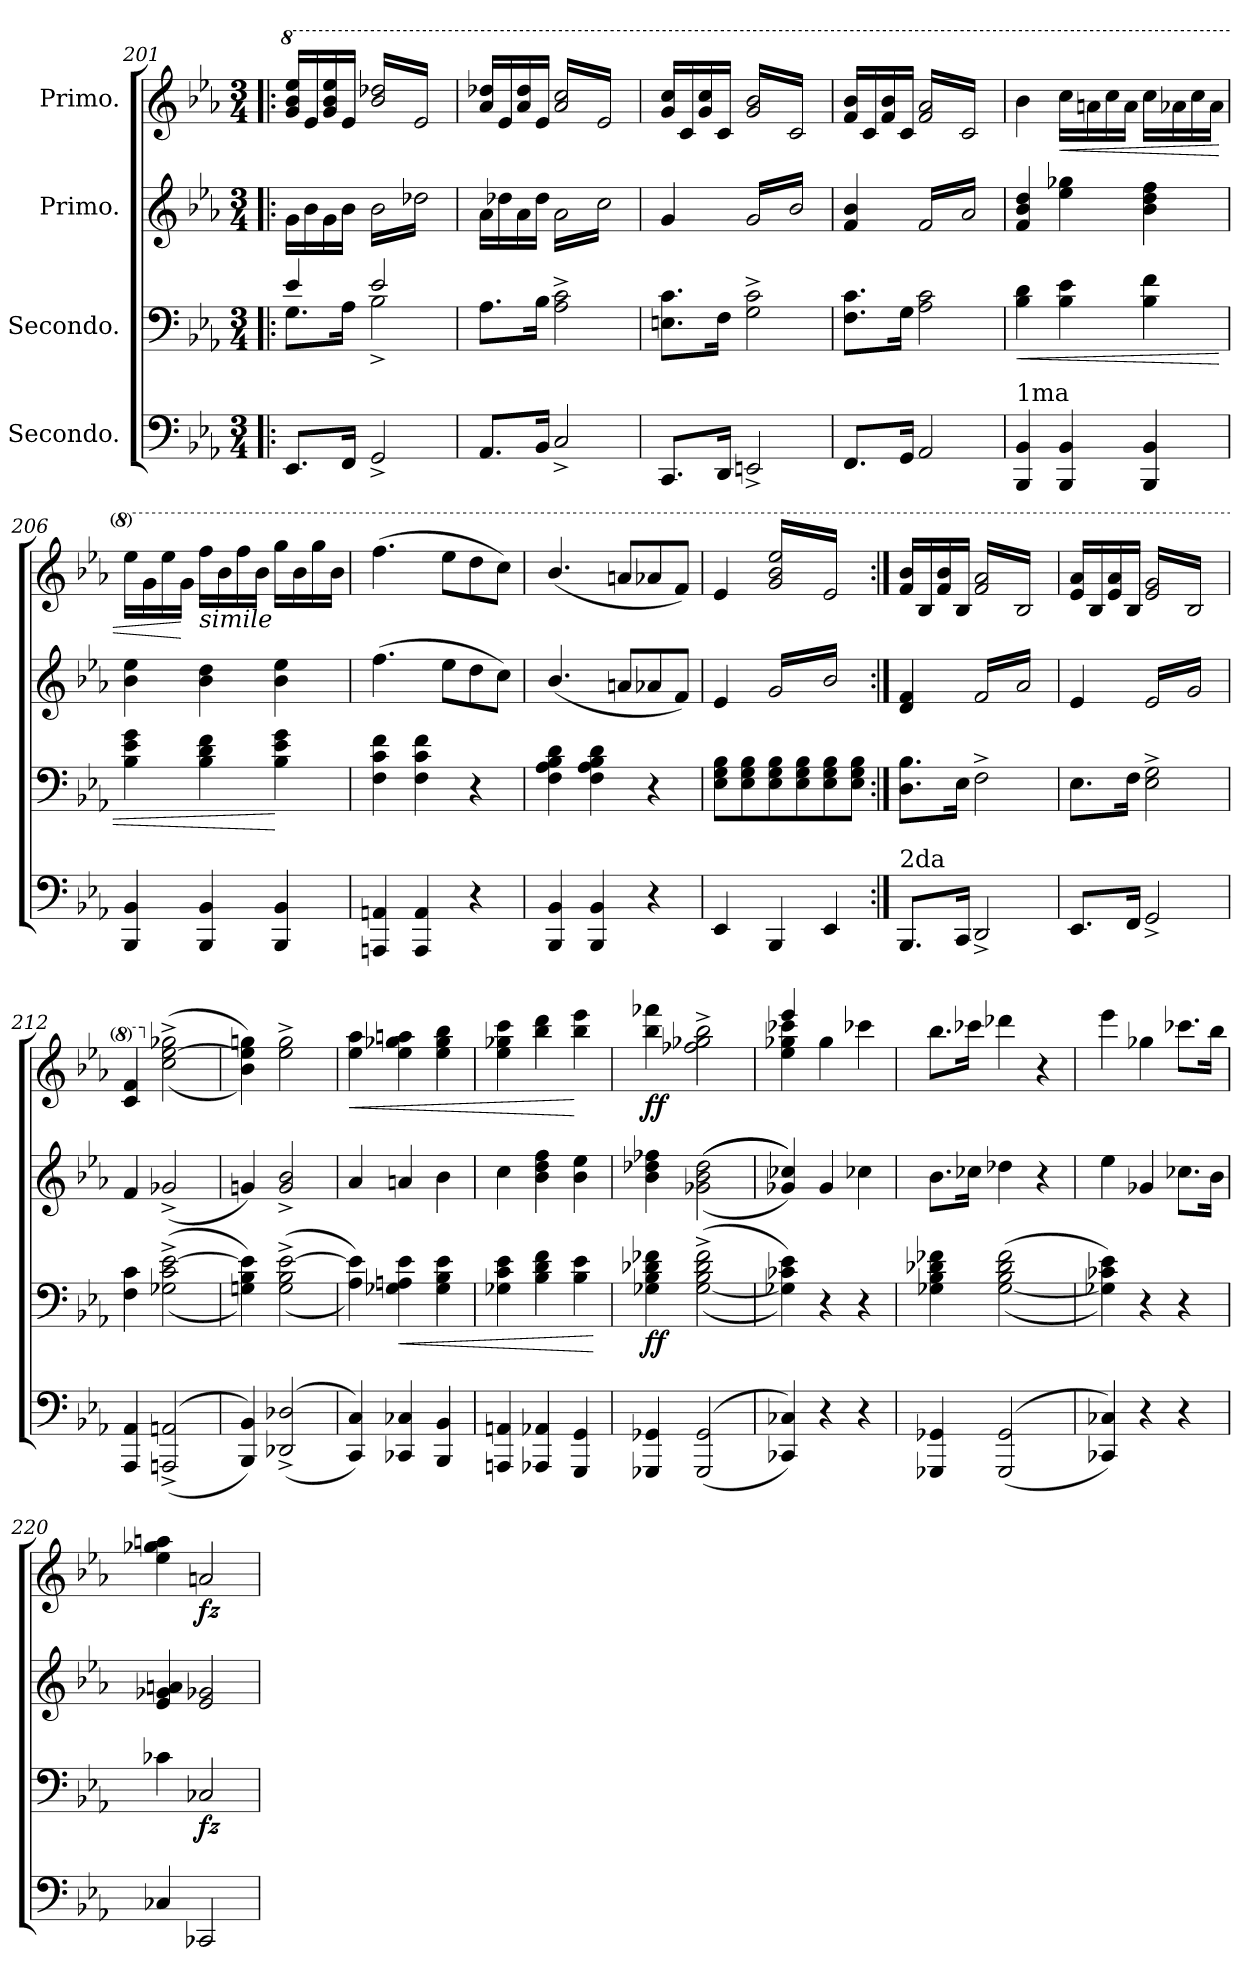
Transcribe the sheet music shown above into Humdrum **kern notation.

**kern	**kern	**dynam	**kern	**kern	**dynam
*part4	*part3	*part3	*part2	*part1	*part1
*staff4	*staff3	*staff3	*staff2	*staff1	*staff1
*I"Secondo.	*I"Secondo.	*	*I"Primo.	*I"Primo.	*
*clefF4	*clefF4	*	*clefG2	*clefG2	*
*k[b-e-a-]	*k[b-e-a-]	*	*k[b-e-a-]	*k[b-e-a-]	*
*c:	*c:	*	*c:	*c:	*
*M3/4	*M3/4	*	*M3/4	*M3/4	*
=201!|:	=201!|:	=201!|:	=201!|:	=201!|:	=201!|:
*	*^	*	*	*	*
*	*	*	*	*	*8va	*
8.EE-/L	4e-/	8.G\L	.	16g\LL	16gg/ 16bb-/ 16eee-/LL	.
.	.	.	.	16b-\	16ee-/	.
.	.	.	.	16g\	16gg/ 16bb-/ 16eee-/	.
16FF/Jk	.	16A-\Jk	.	16b-\JJ	16ee-/JJ	.
*	*	*	*	*tremolo	*	*
*	*	*	*	*	*tremolo	*
2GG^/	2e-/	2B-^<\	.	16b-\LL	16bb-/ 16ddd-X/LL	.
.	.	.	.	16dd-\	16ee-/	.
.	.	.	.	16b-\	16bb-/ 16ddd-X/	.
.	.	.	.	16dd-\	16ee-/	.
.	.	.	.	16b-\	16bb-/ 16ddd-X/	.
.	.	.	.	16dd-\	16ee-/	.
.	.	.	.	16b-\	16bb-/ 16ddd-X/	.
.	.	.	.	16dd-\JJ	16ee-/JJ	.
*	*	*	*	*	*Xtremolo	*
*	*	*	*	*Xtremolo	*	*
*	*v	*v	*	*	*	*
=202	=202	=202	=202	=202	=202
8.AA-/L	8.A-\L	.	16a-\LL	16aa-/ 16ddd-X/LL	.
.	.	.	16dd-X\	16ee-/	.
.	.	.	16a-\	16aa-/ 16ddd-/	.
16BB-/Jk	16B-\Jk	.	16dd-\JJ	16ee-/JJ	.
*	*	*	*tremolo	*	*
*	*	*	*	*tremolo	*
2C^/	2A-^<\ 2c^<\	.	16a-\LL	16aa-/ 16ccc/LL	.
.	.	.	16cc\	16ee-/	.
.	.	.	16a-\	16aa-/ 16ccc/	.
.	.	.	16cc\	16ee-/	.
.	.	.	16a-\	16aa-/ 16ccc/	.
.	.	.	16cc\	16ee-/	.
.	.	.	16a-\	16aa-/ 16ccc/	.
.	.	.	16cc\JJ	16ee-/JJ	.
*	*	*	*	*Xtremolo	*
*	*	*	*Xtremolo	*	*
=203	=203	=203	=203	=203	=203
8.CC/L	8.En\ 8.c\L	.	4g/	16gg/ 16ccc/LL	.
.	.	.	.	16cc/	.
.	.	.	.	16gg/ 16ccc/	.
16DD/Jk	16F\Jk	.	.	16cc/JJ	.
*	*	*	*tremolo	*	*
*	*	*	*	*tremolo	*
2EEn^/	2G^<\ 2c^<\	.	16g/LL	16gg/ 16bb-/LL	.
.	.	.	16b-/	16cc/	.
.	.	.	16g/	16gg/ 16bb-/	.
.	.	.	16b-/	16cc/	.
.	.	.	16g/	16gg/ 16bb-/	.
.	.	.	16b-/	16cc/	.
.	.	.	16g/	16gg/ 16bb-/	.
.	.	.	16b-/JJ	16cc/JJ	.
*	*	*	*	*Xtremolo	*
*	*	*	*Xtremolo	*	*
=204	=204	=204	=204	=204	=204
8.FF/L	8.F\ 8.c\L	.	4f/ 4b-/	16ff/ 16bb-/LL	.
.	.	.	.	16cc/	.
.	.	.	.	16ff/ 16bb-/	.
16GG/Jk	16G\Jk	.	.	16cc/JJ	.
*	*	*	*tremolo	*	*
*	*	*	*	*tremolo	*
2AA-/	2A-\ 2c\	.	16f/LL	16ff/ 16aa-/LL	.
.	.	.	16a-/	16cc/	.
.	.	.	16f/	16ff/ 16aa-/	.
.	.	.	16a-/	16cc/	.
.	.	.	16f/	16ff/ 16aa-/	.
.	.	.	16a-/	16cc/	.
.	.	.	16f/	16ff/ 16aa-/	.
.	.	.	16a-/JJ	16cc/JJ	.
*	*	*	*	*Xtremolo	*
*	*	*	*Xtremolo	*	*
=205	=205	=205	=205	=205	=205
!LO:TX:a:t=1ma	!	!	!	!	!
!	!	!LO:HP:b	!	!	!
4BBB-/ 4BB-/	4B-\ 4d\	<	4f/ 4b-/ 4dd/	4bb-\	.
.	.	.	.	.	.
.	.	.	.	.	.
.	.	.	.	.	.
!	!	!	!	!	!LO:HP:b
4BBB-/ 4BB-/	4B-\ 4e-\	.	4ee-\ 4gg-X\	16ccc\LL	<
.	.	.	.	16aan\	.
.	.	.	.	16ccc\	.
.	.	.	.	16aa\JJ	.
4BBB-/ 4BB-/	4B-\ 4f\	.	4b-\ 4dd\ 4ff\	16ccc\LL	.
.	.	.	.	16aa-X\	.
.	.	.	.	16ccc\	.
.	.	.	.	16aa-\JJ	.
=206	=206	=206	=206	=206	=206
4BBB-/ 4BB-/	4B-\ 4e-\ 4g\	.	4b-\ 4ee-\	16eee-\LL	.
.	.	.	.	16gg\	.
.	.	.	.	16eee-\	.
.	.	.	.	16gg\JJ	[
!	!	!	!	!LO:TX:b:i:t=simile	!
4BBB-/ 4BB-/	4B-\ 4d\ 4f\	.	4b-\ 4dd\	16fff\LL	.
.	.	.	.	16bb-\	.
.	.	.	.	16fff\	.
.	.	.	.	16bb-\JJ	.
4BBB-/ 4BB-/	4B-\ 4e-\ 4g\	[	4b-\ 4ee-\	16ggg\LL	.
.	.	.	.	16bb-\	.
.	.	.	.	16ggg\	.
.	.	.	.	16bb-\JJ	.
=207	=207	=207	=207	=207	=207
4AAAn/ 4AAn/	4F\ 4c\ 4f\	.	(4.ff\	(4.fff\	.
4AAA/ 4AA/	4F\ 4c\ 4f\	.	.	.	.
.	.	.	8ee-\L	8eee-\L	.
4r	4r	.	8dd\	8ddd\	.
.	.	.	8cc\J)	8ccc\J)	.
=208	=208	=208	=208	=208	=208
4BBB-/ 4BB-/	4F\ 4A-\ 4B-\ 4d\	.	(4.b-/	(4.bb-/	.
4BBB-/ 4BB-/	4F\ 4A-\ 4B-\ 4d\	.	.	.	.
.	.	.	8an/L	8aan/L	.
4r	4r	.	8a-X/	8aa-X/	.
.	.	.	8f/J)	8ff/J)	.
=209	=209	=209	=209	=209	=209
4EE-/	8E-\ 8G\ 8B-\L	.	4e-/	4ee-/	.
.	8E-\ 8G\ 8B-\	.	.	.	.
*	*	*	*tremolo	*	*
*	*	*	*	*tremolo	*
4BBB-/	8E-\ 8G\ 8B-\	.	16g/LL	16gg/ 16bb-/ 16eee-/LL	.
.	.	.	16b-/	16ee-/	.
.	8E-\ 8G\ 8B-\	.	16g/	16gg/ 16bb-/ 16eee-/	.
.	.	.	16b-/	16ee-/	.
4EE-/	8E-\ 8G\ 8B-\	.	16g/	16gg/ 16bb-/ 16eee-/	.
.	.	.	16b-/	16ee-/	.
.	8E-\ 8G\ 8B-\J	.	16g/	16gg/ 16bb-/ 16eee-/	.
.	.	.	16b-/JJ	16ee-/JJ	.
*	*	*	*	*Xtremolo	*
*	*	*	*Xtremolo	*	*
=210:|!	=210:|!	=210:|!	=210:|!	=210:|!	=210:|!
!LO:TX:a:t=2da	!	!	!	!	!
8.BBB-/L	8.D\ 8.B-\L	.	4d/ 4f/	16ff/ 16bb-/LL	.
.	.	.	.	16b-/	.
.	.	.	.	16ff/ 16bb-/	.
16CC/Jk	16E-\Jk	.	.	16b-/JJ	.
*	*	*	*tremolo	*	*
*	*	*	*	*tremolo	*
2DD^>/	2F^<\	.	16f/LL	16ff/ 16aa-/LL	.
.	.	.	16a-/	16b-/	.
.	.	.	16f/	16ff/ 16aa-/	.
.	.	.	16a-/	16b-/	.
.	.	.	16f/	16ff/ 16aa-/	.
.	.	.	16a-/	16b-/	.
.	.	.	16f/	16ff/ 16aa-/	.
.	.	.	16a-/JJ	16b-/JJ	.
*	*	*	*	*Xtremolo	*
*	*	*	*Xtremolo	*	*
=211	=211	=211	=211	=211	=211
8.EE-/L	8.E-\L	.	4e-/	16ee-/ 16aa-/LL	.
.	.	.	.	16b-/	.
.	.	.	.	16ee-/ 16aa-/	.
16FF/Jk	16F\Jk	.	.	16b-/JJ	.
*	*	*	*tremolo	*	*
*	*	*	*	*tremolo	*
2GG^>/	2E-^<\ 2G^<\	.	16e-/LL	16ee-/ 16gg/LL	.
.	.	.	16g/	16b-/	.
.	.	.	16e-/	16ee-/ 16gg/	.
.	.	.	16g/	16b-/	.
.	.	.	16e-/	16ee-/ 16gg/	.
.	.	.	16g/	16b-/	.
.	.	.	16e-/	16ee-/ 16gg/	.
.	.	.	16g/JJ	16b-/JJ	.
*	*	*	*	*Xtremolo	*
*	*	*	*Xtremolo	*	*
=212	=212	=212	=212	=212	=212
4AAA-/ 4AA-/	4F\ 4c\	.	4f/	4cc/ 4ff/	.
.	.	.	.	.	.
.	.	.	.	.	.
.	.	.	.	.	.
*	*	*	*	*X8va	*
(<(>2AAAn^>/ 2AAn^>/	(<(>2G-X^<\ 2c^<\ [2e-^<\	.	(2g-X^/	(<(>2cc^<\ [2ee-^<\ 2gg-X^<\	.
=213	=213	=213	=213	=213	=213
4BBB-/ 4BB-/))	4Gn\ 4B-\ 4e-]\))	.	4gn/)	4b-\ 4ee-]\ 4ggn\))	.
(<(>2DD-X^>/ 2D-X^>/	(<(>2G^<\ 2B-^<\ [2e-^<\	.	2g^/ 2b-^/	2ee-^<\ 2gg^<\	.
=214	=214	=214	=214	=214	=214
!	!	!	!	!	!LO:HP:b
4CC/ 4C/))	4A-\ 4e-]\))	.	4a-/	4ee-\ 4aa-\	<
!	!	!LO:HP:b	!	!	!
4CC-X/ 4C-X/	4G-X\ 4An\ 4e-\	<	4an/	4ee-\ 4gg-X\ 4aan\	.
4BBB-/ 4BB-/	4G-\ 4B-\ 4e-\	.	4b-\	4ee-\ 4gg-\ 4bb-\	.
=215	=215	=215	=215	=215	=215
4AAAn/ 4AAn/	4G-X\ 4c\ 4e-\	.	4cc\	4ee-\ 4gg-X\ 4ccc\	.
4AAA-X/ 4AA-X/	4B-\ 4d\ 4f\	.	4b-\ 4dd\ 4ff\	4bb-\ 4ddd\	.
4GGG/ 4GG/	4B-\ 4e-\	.	4b-\ 4ee-\	4bb-\ 4eee-\	[
.	.	[	.	.	.
=216	=216	=216	=216	=216	=216
4GGG-X/ 4GG-X/	4G-X\ 4B-\ 4d-X\ 4f-X\	ff	4b-\ 4dd-X\ 4ff-X\	4bb-\ 4fff-X\	ff
(<(>2GGG-/ 2GG-/	(>(>[2G-^<\ 2B-^<\ 2d-^<\ 2f-^<\	.	(<(>(>2g-X\ 2b-\ 2dd-\	2ff-X^<\ 2gg-X^<\ 2bb-^<\	.
=217	=217	=217	=217	=217	=217
*	*	*	*	*^	*
4CC-X/ 4C-X/))	4G-X]\ 4c-X\ 4e-\))	.	4g-X/ 4cc-X/)))	4ee-\ 4gg-X\ 4ccc-X\	4eee-/	.
4r	4r	.	4g-/	4gg-\	2ryy	.
4r	4r	.	4cc-X\	4ccc-X\	.	.
*	*	*	*	*v	*v	*
=218	=218	=218	=218	=218	=218
4GGG-X/ 4GG-X/	4G-X\ 4B-\ 4d-X\ 4f-X\	.	8.b-\L	8.bb-\L	.
.	.	.	16cc-X\Jk	16ccc-X\Jk	.
(<(>2GGG-/ 2GG-/	(>(>[2G-\ 2B-\ 2d-\ 2f-\	.	4dd-X\	4ddd-X\	.
.	.	.	4r	4r	.
=219	=219	=219	=219	=219	=219
4CC-X/ 4C-X/))	4G-X]\ 4c-X\ 4e-\))	.	4ee-\	4eee-\	.
4r	4r	.	4g-X/	4gg-X\	.
4r	4r	.	8.cc-X\L	8.ccc-X\L	.
.	.	.	16b-\Jk	16bb-\Jk	.
=220	=220	=220	=220	=220	=220
4C-X/	4c-X\	.	4e-/ 4g-X/ 4an/	4ee-\ 4gg-X\ 4aan\	.
2CC-X/	2C-X/	fz	2e-/ 2g-X/	2an/	fz
=	=	=	=	=	=
*-	*-	*-	*-	*-	*-
